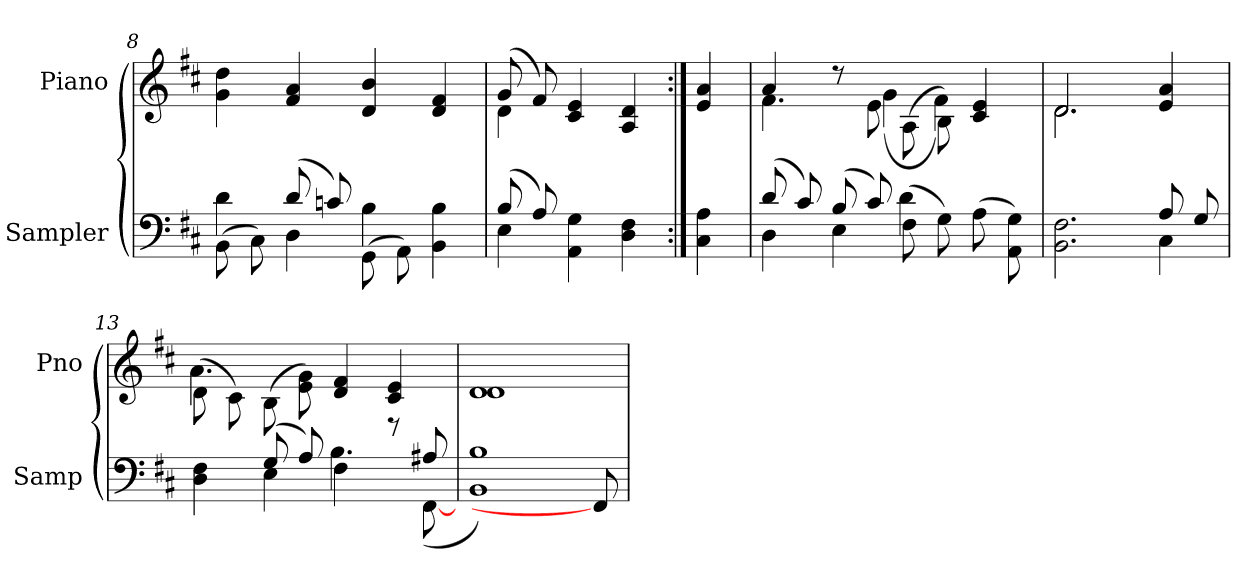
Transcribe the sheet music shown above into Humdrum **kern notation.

**kern	**kern
*part2	*part1
*staff2	*staff1
*I"Sampler	*I"Piano
*I'Samp	*I'Pno
*clefF4	*clefG2
*k[f#c#]	*k[f#c#]
*D:	*D:
=8	=8
*^	*
(8BB\	4d	4g 4dd
8C#\)	.	.
(8d/	4D	4f# 4a
8cn/)	.	.
(8GG\	4B	4d 4b
8AA\)	.	.
4BB 4B	4ryy	4d 4f#
=9	=9	=9
*	*	*^
(8B/	4E	(8g/	4d
8A/)	.	8f#/)	.
4AA 4G	2ryy	4c# 4e	2ryy
4D 4F#	.	4A 4d	.
*v	*v	*	*
*	*v	*v
=10:|!	=10:|!
4C# 4A	4e 4a
=11	=11
*^	*^
(8d/	4D	4a/	4.f#
8c#/)	.	.	.
(8B/	4E	8r	.
8c#/)	.	8e\	(4g
(8F#\	4d	(8A\	.
8G\)	.	8B\)	4f#)
(8A\	4ryy	4c# 4e	.
8AA\ 8G\)	.	.	8ryy
=12	=12	=12	=12
2.BB 2.F#	2.ryy	2.d/	2.d
8A/	4C#	4e 4a	4ryy
8G/	.	.	.
=13	=13	=13	=13
4D 4F#	4ryy	(8d\	4.a
.	.	8c#\)	.
(8G/	4E	(8B\	.
8A/)	.	8e\ 8g\)	2ryy
4F#\	4.B	4d 4f#	.
8r	.	4c# 4e	.
8A#X/	([8FF#	.	8ryy
*v	*v	*	*
=14	=14	=14
1BB 1B)	1d/	1d
8FF#]	8ryy	8ryy
*	*v	*v
=	=
*-	*-
